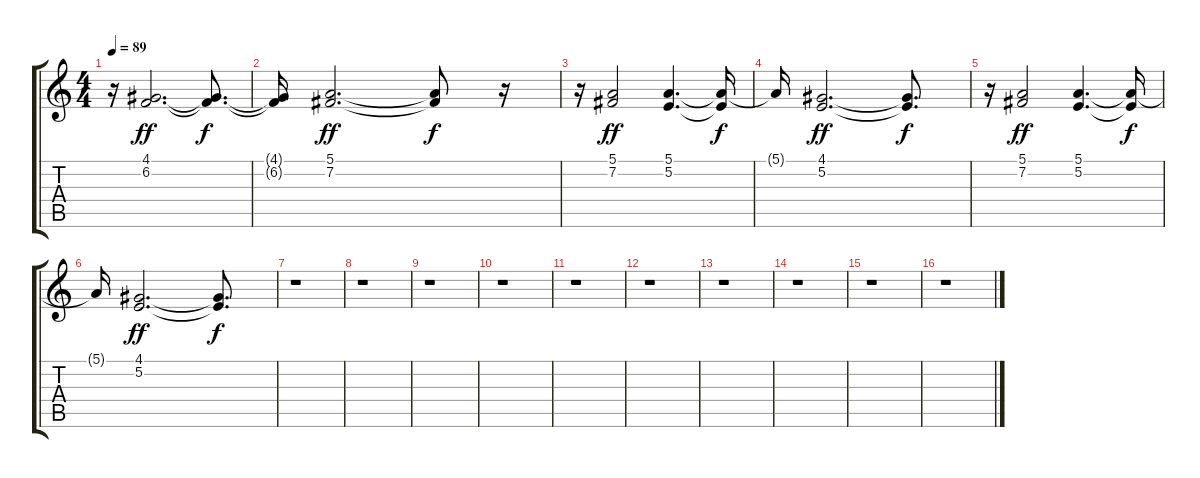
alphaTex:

\track "" {instrument choiraahs}
\staff {score tabs}
\tuning (E4 B3 G3 D3 A2 E2) {hide}
\ts (4 4)
\tempo 89
\clef g2
\ks c
r.16{dy f} (4.1 6.2).2{d dy ff} (4.1{t} 6.2{t}).8{d dy f} |
(4.1{t} 6.2{t}).16 (5.1 7.2).2{d dy ff} (5.1{t} 7.2{t}).8{dy f} r.16 |
r.16 (5.1 7.2).2{dy ff} (5.1 5.2).4{d} (5.1{t} 5.2{t}).16{dy f} |
5.1{t}.16 (4.1 5.2).2{d dy ff} (4.1{t} 5.2{t}).8{d dy f} |
r.16 (5.1 7.2).2{dy ff} (5.1 5.2).4{d} (5.1{t} 5.2{t}).16{dy f} |
5.1{t}.16 (4.1 5.2).2{d dy ff} (4.1{t} 5.2{t}).8{d dy f} |
r.1 |
r.1 |
r.1 |
r.1 |
r.1 |
r.1 |
r.1 |
r.1 |
r.1 |
r.1
